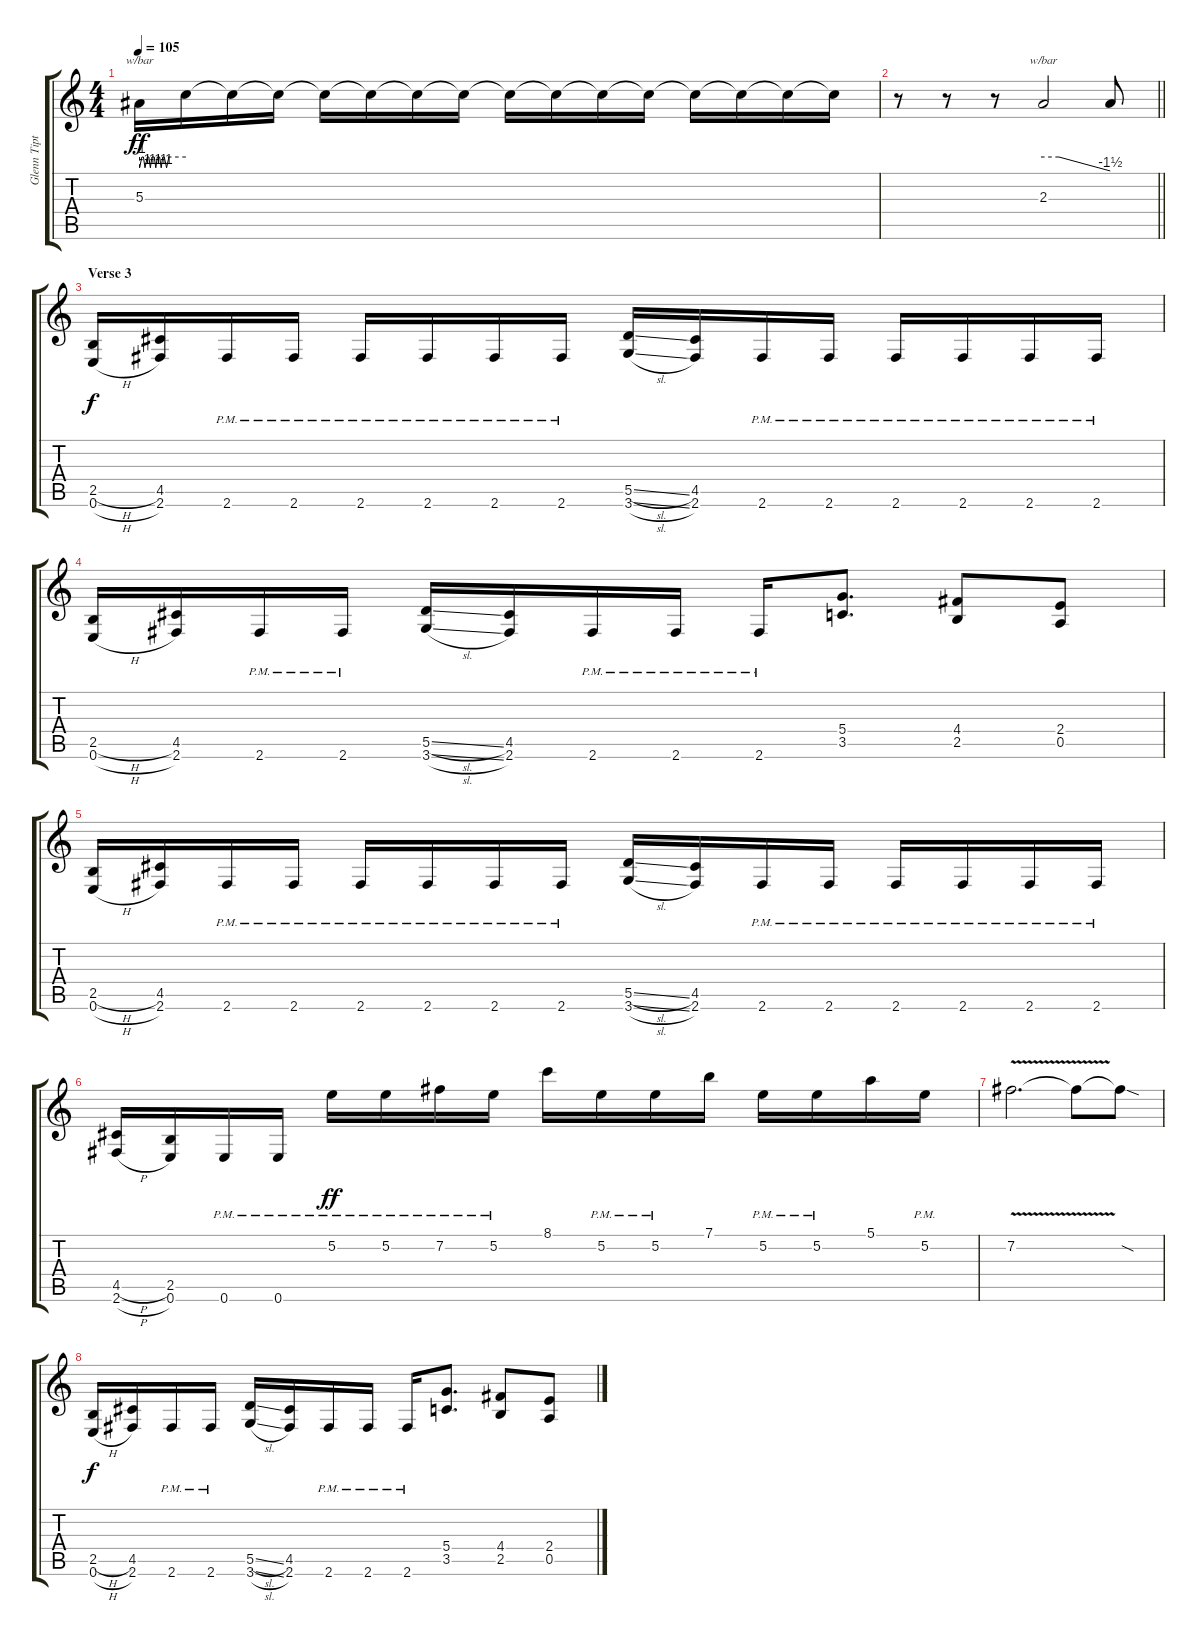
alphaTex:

\track ("Glenn Tipton" "Glenn Tipt") {instrument distortionguitar}
\staff {score tabs}
\tuning (E4 B3 G3 D3 A2 E2) {hide}
\ts (4 4)
\tempo 105
\clef g2
\ks c
5.3{t}.16{tbe (custom default 0 -4 3 0 5 0 7 -4 10 0 12 0 14 -4 16 0 19 0 21 -4 23 0 26 0 28 -4 30 0 32 0 35 -4 38 0 60 0) dy ff} 5.3{t}.16 5.3{t}.16{volume 14} 5.3{t}.16{volume 12} 5.3{t}.16{volume 10} 5.3{t}.16{volume 8} 5.3{t}.16{volume 6} 5.3{t}.16{volume 4} 5.3{t}.16{volume 2} 5.3{t}.16{volume 0} 5.3{t}.16 5.3{t}.16 5.3{t}.16 5.3{t}.16 5.3{t}.16 5.3{t}.16 |
\barLineRight lightlight
r.8{volume 14 balance 15} r.8 r.8 2.3.2{tbe (custom default 0 0 14 0 60 -6)} 2.3{t}.8 |
\section ("" "Verse 3")
(2.5{h} 0.6{h}).16{dy f volume 14 balance 15} (4.5 2.6).16 2.6{pm}.16 2.6{pm}.16 2.6{pm}.16 2.6{pm}.16 2.6{pm}.16 2.6{pm}.16 (5.5{sl} 3.6{sl}).16 (4.5 2.6).16 2.6{pm}.16 2.6{pm}.16 2.6{pm}.16 2.6{pm}.16 2.6{pm}.16 2.6{pm}.16 |
(2.5{h} 0.6{h}).16 (4.5 2.6).16 2.6{pm}.16 2.6{pm}.16 (5.5{sl} 3.6{sl}).16 (4.5 2.6).16 2.6{pm}.16 2.6{pm}.16 2.6{pm}.16 (5.4 3.5).8{d} (4.4 2.5).8 (2.4 0.5).8 |
(2.5{h} 0.6{h}).16 (4.5 2.6).16 2.6{pm}.16 2.6{pm}.16 2.6{pm}.16 2.6{pm}.16 2.6{pm}.16 2.6{pm}.16 (5.5{sl} 3.6{sl}).16 (4.5 2.6).16 2.6{pm}.16 2.6{pm}.16 2.6{pm}.16 2.6{pm}.16 2.6{pm}.16 2.6{pm}.16 |
(4.5{h} 2.6{h}).16 (2.5 0.6).16 0.6{pm}.16 0.6{pm}.16 5.2{pm}.16{dy ff volume 15} 5.2{pm}.16 7.2{pm}.16 5.2{pm}.16 8.1.16 5.2{pm}.16 5.2{pm}.16 7.1.16 5.2{pm}.16 5.2{pm}.16 5.1.16 5.2{pm}.16 |
7.2{v}.2{d} 7.2{t}.8 7.2{sod t}.8 |
(2.5{h} 0.6{h}).16{dy f volume 14 balance 15} (4.5 2.6).16 2.6{pm}.16 2.6{pm}.16 (5.5{sl} 3.6{sl}).16 (4.5 2.6).16 2.6{pm}.16 2.6{pm}.16 2.6{pm}.16 (5.4 3.5).8{d} (4.4 2.5).8 (2.4 0.5).8
